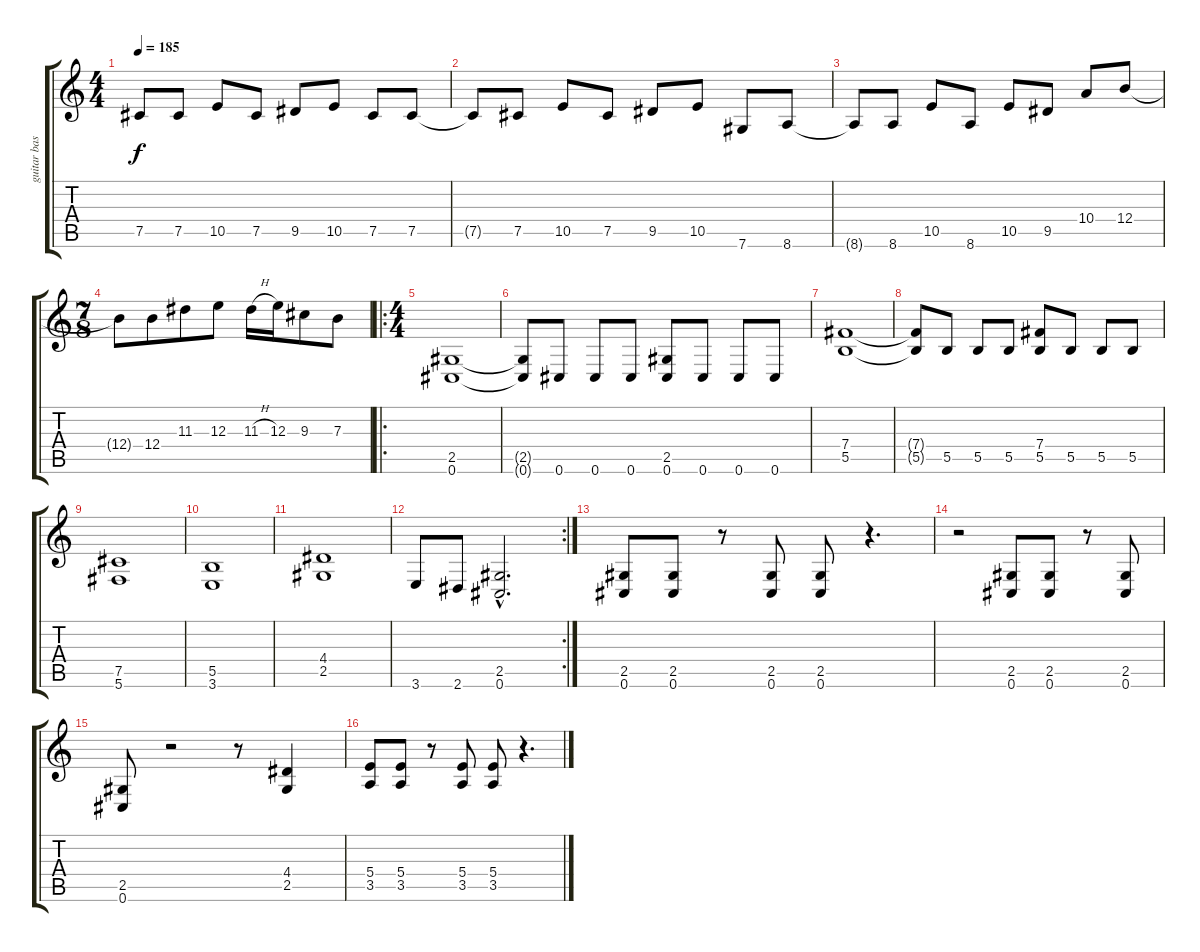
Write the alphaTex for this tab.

\track ("guitar base" "guitar bas") {instrument distortionguitar}
\staff {score tabs}
\tuning (Db4 Ab3 E3 B2 Gb2 Db2) {hide}
\ts (4 4)
\tempo 185
\clef g2
\ks c
7.5.8{dy f} 7.5.8 10.5.8 7.5.8 9.5.8 10.5.8 7.5.8 7.5.8 |
7.5{t}.8 7.5.8 10.5.8 7.5.8 9.5.8 10.5.8 7.6.8 8.6.8 |
8.6{t}.8 8.6.8 10.5.8 8.6.8 10.5.8 9.5.8 10.4.8 12.4.8 |
\ts (7 8)
12.4{t}.8 12.4.8 11.3.8 12.3.8 11.3{h}.16 12.3.16 9.3.8 7.3.8 |
\ro
\ts (4 4)
(2.5 0.6).1 |
(2.5{t} 0.6{t}).8 0.6.8 0.6.8 0.6.8 (2.5 0.6).8 0.6.8 0.6.8 0.6.8 |
(7.4 5.5).1 |
(7.4{t} 5.5{t}).8 5.5.8 5.5.8 5.5.8 (7.4 5.5).8 5.5.8 5.5.8 5.5.8 |
(7.5 5.6).1 |
(5.5 3.6).1 |
(4.4 2.5).1 |
\rc 2
3.6.8 2.6.8 (2.5{hac} 0.6{hac}).2{d} |
(2.5 0.6).8 (2.5 0.6).8 r.8 (2.5 0.6).8 (2.5 0.6).8 r.4{d} |
r.2 (2.5 0.6).8 (2.5 0.6).8 r.8 (2.5 0.6).8 |
(2.5 0.6).8 r.2 r.8 (4.4 2.5).4 |
(5.4 3.5).8 (5.4 3.5).8 r.8 (5.4 3.5).8 (5.4 3.5).8 r.4{d}
